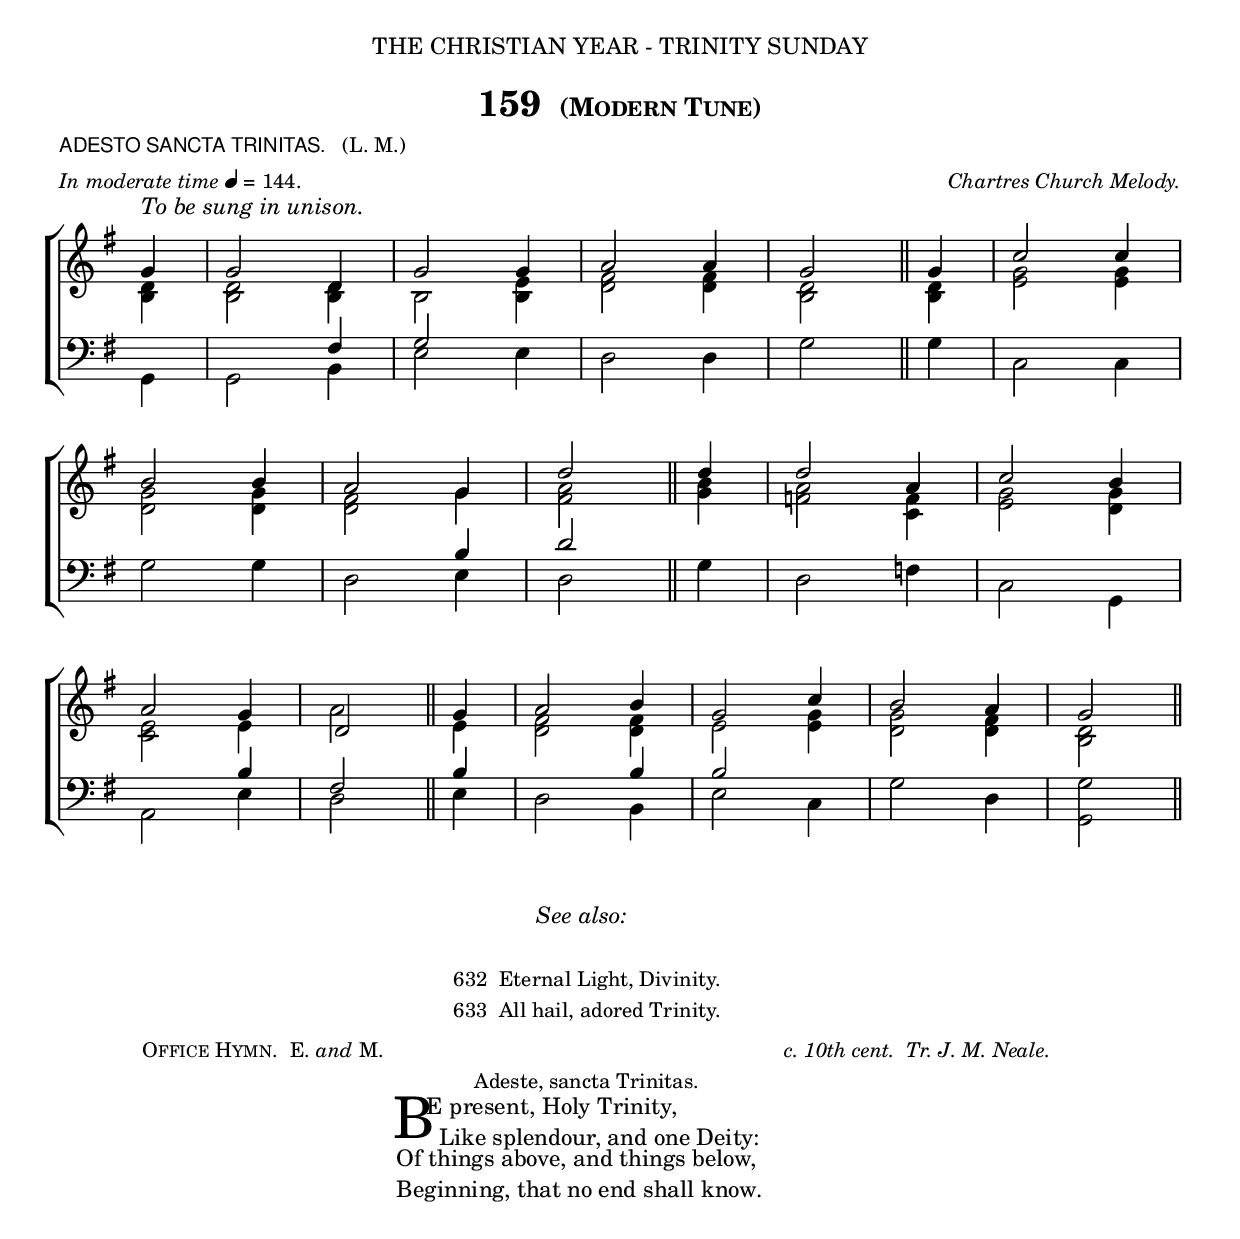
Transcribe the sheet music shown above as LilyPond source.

%%%% 257.png
%%%% Hymn 159 Modern tune. Adesto Sancta Trinitas.  Be present, Holy Trinity.
%%%% Rev 1.

\version "2.10"

\header {
  dedication = \markup { \center-align { "THE CHRISTIAN YEAR - TRINITY SUNDAY"
	\hspace #0.1 }}	
	
	title = \markup { "159 " \large \smallCaps "(Modern Tune)"}   
  
  poet = \markup { \small {  \line { \sans { "ADESTO SANCTA TRINITAS."} \hspace #1 \roman {"(L. M.)"}} }}
  
  meter = \markup { \small { \italic {In moderate time} \general-align #Y #DOWN \note #"4" #0.5 = 144.} }
  
  arranger = \markup { \small \italic "Chartres Church Melody." }
  
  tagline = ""
}


%%% SATB voices

global = {
  \time 3/4
  \key g \major
  \set Staff.midiInstrument = "church organ"
}

soprano = \relative c' { 
  \override TextScript #'padding = #2	
  \partial 4 g'4 ^\markup { \italic "To be sung in unison." }  | g2 d4 | g2 g4 | a2 a4 | g2 \bar "||" g4 | c2 c4 | \break
  b2 b4 | a2 g4 | d'2 \bar "||" d4 | d2 a4 | c2 b4 | \break
  a2 g4 | d2 \bar "||" g4 | a2 b4 | g2 c4 | b2 a4 | g2 \bar "||"
} 
   
alto = \relative c' {  
  <b d>4 | <b d>2 <b d>4 | b2 <b e>4 | <d fis>2 <d fis>4 | <b d>2 \bar "||" <b d>4 | <e g>2 <e g>4 |
  <d g>2 <d g>4 | <d fis>2 g4 | <fis a>2 \bar "||" <g b>4 | <f a>2 <c f>4 | <e g>2 <d g>4 |
  <c e>2 e4 | a2 \bar "||" e4 | <d fis>2 <d fis>4 | e2 <e g>4 | <d g>2 <d fis>4 | <b d>2 \bar "||"
}

tenor = \relative c {\clef bass 
  s4 | s2 fis4 | g2 s4 | s2 s4 | s2 \bar "||" s4 | s2 s4 |
  s2 s4 | s2 b4 | d2 \bar "||" s4 | s2 s4 | s2 s4 |
  s2 b4 | fis2 \bar "||" b4 | s2 b4 | b2 s4 | s2 s4 | s2 \bar "||"
}

bass = \relative c {\clef bass 
  g4 | g2 b4 | e2 e4 | d2 d4 | g2 \bar "||" g4 | c,2 c4 |
  g'2 g4 | d2 e4 | d2 \bar "||" g4 | d2 f4 | c2 g4 |
  a2 e'4 | d2 \bar "||" e4 | d2 b4 | e2 c4 | g'2 d4 | <g, g'>2 \bar "||"
}

#(ly:set-option 'point-and-click #f)

\paper {
  #(set-paper-size "a4")
%  annotate-spacing = ##t
  print-page-number = ##f
  ragged-last-bottom = ##t
  ragged-bottom = ##t
}

\book{

%%% Score block	

\score{
\new ChoirStaff	
<<
	\context Staff = upper << 
	\context Voice = sopranos { \voiceOne \global \soprano }
	\context Voice = altos    { \voiceTwo \global \alto }
	                      >>
	\context Staff = lower <<
	\context Voice = tenors { \voiceOne \global \tenor }
	\context Voice = basses { \voiceTwo \global \bass }
			        >>
>>
\layout {
		indent=0
		\context { \Score \remove "Bar_number_engraver" }
		\context { \Staff \remove "Time_signature_engraver" }
		\context { \Score \remove "Mark_engraver"  }
                \context { \Staff \consists "Mark_engraver"  }
	} %% close layout

%%% Hymn Midi	

\midi { \context { \Score tempoWholesPerMinute = #(ly:make-moment 144 4)}} 
		
} %%% Score bracket


%%% Hymn note

\markup { \hspace #38 \column { 
		\line {\hspace #8 \italic "See also:" } 
		"          "
		\line { \small "632  Eternal Light, Divinity." }
		\line  { \small "633  All hail, adored Trinity." }
}}


\markup { "              "} %%% force more blank space           
\markup { "              "} %%% force more blank space 

%%% Lyric titles and attributions

\markup { \column { 
	\line { \small { \hspace #8 \smallCaps  "Office Hymn." " E." \italic "and" "M." \hspace #38 \italic "c. 10th cent.  Tr. J. M. Neale." } }
        \line { \small { \hspace #40 "Adeste, sancta Trinitas." }}
}}


%%% Lyrics

\markup { \hspace #30 %%add space as necc. to center the column
          \column { %% super column of everything
	              \column { %%verse 1 is a column of 2 lines  
	                  \line { \hspace #2.2 \column { \lower #2.4 \fontsize #8 "B" }   %%Drop Cap goes here
				  \hspace #-1.4    %% adjust this if other letters are too far from Drop Cap
				  \column  { \raise #0.0 "E present, Holy Trinity,"
			                                 "  Like splendour, and one Deity:" } }          
	                  \line {  \hspace #2.5  %%adjust hspace until this line left edge is flush with Drop Cap
				   \lower  #1.56  %%adjust this until the line spacing looks right
				   \column {   
					   "Of things above, and things below,"
					   "Beginning, that no end shall know."
			  		}}
		      } %%% end verse 1	

		      
	  } %%% end super column
}		      
		      
		      
%%fake score block to occupy space and force a pagebreak.  Can't think of a better way of doing this.
\score{
	{s4 }
\header { breakbefore = ##f piece = ##f opus = ##f tagline = ##f }
\layout{	
	\context { \Staff
		\remove Time_signature_engraver
		\remove Key_engraver
		\remove Clef_engraver
		\remove Staff_symbol_engraver
}}}

%%% Second page
%%% Continuation of lyrics		      
		      
\markup { \hspace #30 %%add space as necc. to center the column
          \column { %% super column of everything	
		  		      			\hspace #1  % adds vertical spacing between verses  
           		\line { "2  "
			   \column {	     
				   "Thee all the armies of the sky"
				   "Adore, and laud, and magnify,"
				   "And Nature, in her triple frame,"
				   "For ever sanctifies thy name."
				   "               "  %%% adds vertical spacing between verses
			}} 
           		\line { "3  "
			   \column {	     
				   "And we, too, thanks and homage pay,"
				   "Thine own adoring flock to-day;"
				   "O join to that celestial song"
				   "The praises of our suppliant throng!"
				   "               "  %%% adds vertical spacing between verses
			}} 
           		\line { "4  "
			   \column {	     
				   "Light, sole and one, we thee confess,"
				   "With triple praise we rightly bless;"
				   "Alpha and Omega we own,"
				   "With every spirit round thy throne."
				   "               "  %%% adds vertical spacing between verses
			}} 
           		\line { "5. "
			   \column {	     
				   "To thee, O unbegotten One,"
				   "And thee, O sole-begotten Son,"
				   "And thee, O Holy Ghost, we raise"
				   "Our equal and eternal praise.     Amen."
			}}
	  } %%% end supercolumn
} %%% end markup	  
       

%%% Amen score block
\score{
  \new ChoirStaff
   <<
        \context Staff = upper \with { fontSize = #-3  \override StaffSymbol #'staff-space = #(magstep -2) }  
	                      << 
	\context Voice = "sopranos" { \relative c' { \clef treble \global \voiceOne g'2( a g fis) \bar "|" g\breve \bar "||" }}
	\context Voice = "altos"    { \relative c' {  \clef treble \global \voiceTwo <b e>2 <c e>( <b d>)( <a d>) \bar "|" <b d>\breve \bar "||" }}
		>>
			      
	\context Lyrics \lyricsto "altos" { \set ignoreMelismata = ##t \override LyricText #'font-size = #-1 A - - - men. }
	
	\context Staff = lower \with { fontSize = #-3  \override StaffSymbol #'staff-space = #(magstep -2) }  
	                       <<
	\context Voice = "basses" { \relative c { \clef bass \global \voiceFour  e2 a, b d \bar "|" g,\breve \bar "||" }}
			        >> 
  >>			      
\header { breakbefore = ##f piece = " " opus = " " }
\layout { 
	\context { \Score timing = ##f }
	ragged-right = ##t
	indent = 13\cm
	\context { \Staff \remove Time_signature_engraver }

       }

\midi { \context { \Score tempoWholesPerMinute = #(ly:make-moment 144 4) }}  %%Amen midi       
       
} %%% end Amen score block


} %%% book bracket
